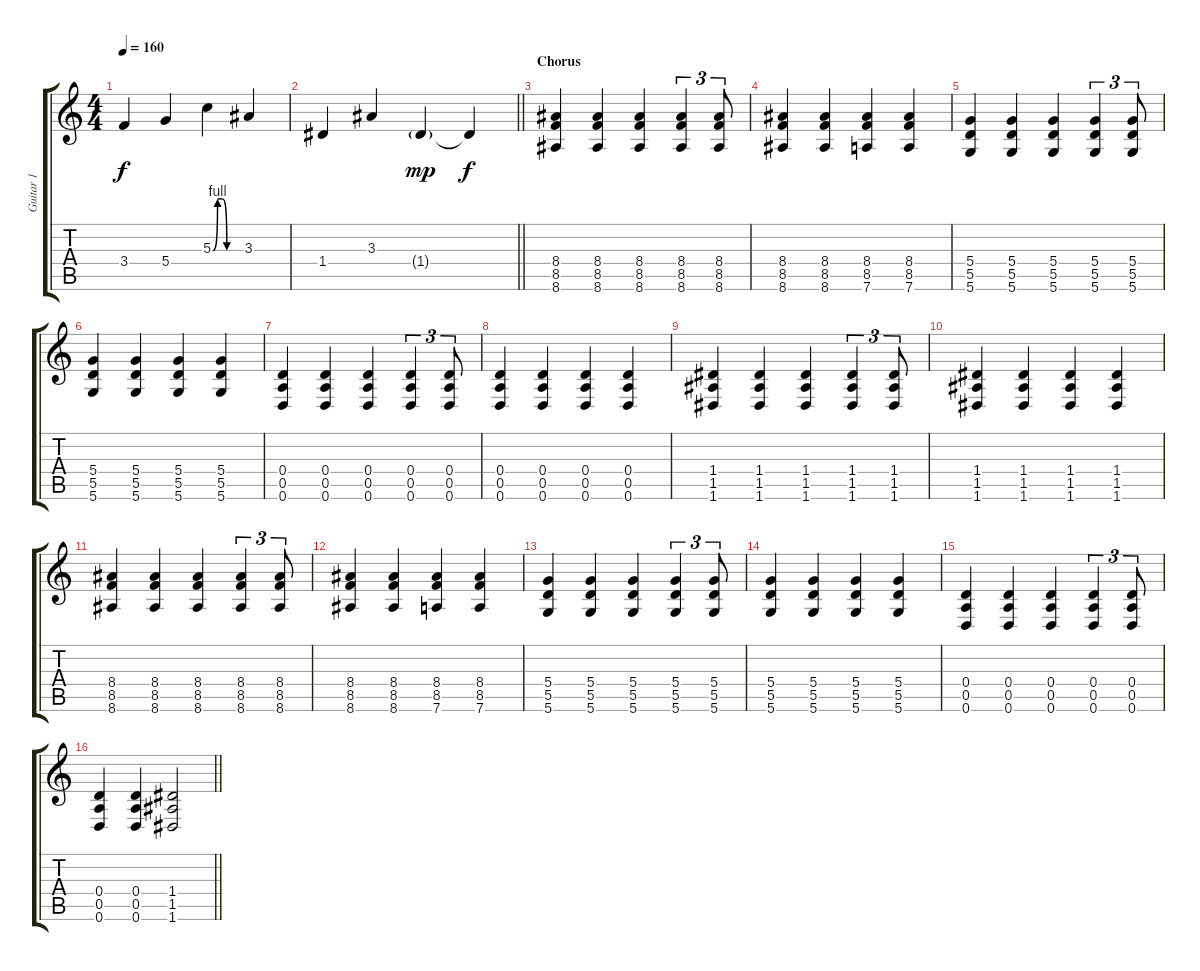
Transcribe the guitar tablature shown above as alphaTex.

\track ("Guitar 1" "Guitar 1") {instrument overdrivenguitar}
\staff {score tabs}
\tuning (E4 B3 G3 D3 A2 D2) {hide}
\ts (4 4)
\tempo 160
\clef g2
\ks c
3.4.4{dy f volume 16 instrument overdrivenguitar} 5.4.4 5.3{be (custom 0 0 10 4 20 4 30 0 60 0)}.4 3.3.4 |
\barLineRight lightlight
1.4.4 3.3.4 1.4{g}.4{dy mp} 1.4{t}.4{dy f} |
\section ("" "Chorus")
(8.4 8.5 8.6).4{volume 16 instrument electricguitarclean} (8.4 8.5 8.6).4 (8.4 8.5 8.6).4 (8.4 8.5 8.6).4{tu (3 2)} (8.4 8.5 8.6).8{tu (3 2)} |
(8.4 8.5 8.6).4 (8.4 8.5 8.6).4 (8.4 8.5 7.6).4 (8.4 8.5 7.6).4 |
(5.4 5.5 5.6).4 (5.4 5.5 5.6).4 (5.4 5.5 5.6).4 (5.4 5.5 5.6).4{tu (3 2)} (5.4 5.5 5.6).8{tu (3 2)} |
(5.4 5.5 5.6).4 (5.4 5.5 5.6).4 (5.4 5.5 5.6).4 (5.4 5.5 5.6).4 |
(0.4 0.5 0.6).4 (0.4 0.5 0.6).4 (0.4 0.5 0.6).4 (0.4 0.5 0.6).4{tu (3 2)} (0.4 0.5 0.6).8{tu (3 2)} |
(0.4 0.5 0.6).4 (0.4 0.5 0.6).4 (0.4 0.5 0.6).4 (0.4 0.5 0.6).4 |
(1.4 1.5 1.6).4 (1.4 1.5 1.6).4 (1.4 1.5 1.6).4 (1.4 1.5 1.6).4{tu (3 2)} (1.4 1.5 1.6).8{tu (3 2)} |
(1.4 1.5 1.6).4 (1.4 1.5 1.6).4 (1.4 1.5 1.6).4 (1.4 1.5 1.6).4 |
(8.4 8.5 8.6).4 (8.4 8.5 8.6).4 (8.4 8.5 8.6).4 (8.4 8.5 8.6).4{tu (3 2)} (8.4 8.5 8.6).8{tu (3 2)} |
(8.4 8.5 8.6).4 (8.4 8.5 8.6).4 (8.4 8.5 7.6).4 (8.4 8.5 7.6).4 |
(5.4 5.5 5.6).4 (5.4 5.5 5.6).4 (5.4 5.5 5.6).4 (5.4 5.5 5.6).4{tu (3 2)} (5.4 5.5 5.6).8{tu (3 2)} |
(5.4 5.5 5.6).4 (5.4 5.5 5.6).4 (5.4 5.5 5.6).4 (5.4 5.5 5.6).4 |
(0.4 0.5 0.6).4 (0.4 0.5 0.6).4 (0.4 0.5 0.6).4 (0.4 0.5 0.6).4{tu (3 2)} (0.4 0.5 0.6).8{tu (3 2)} |
\barLineRight lightlight
(0.4 0.5 0.6).4 (0.4 0.5 0.6).4 (1.4 1.5 1.6).2
